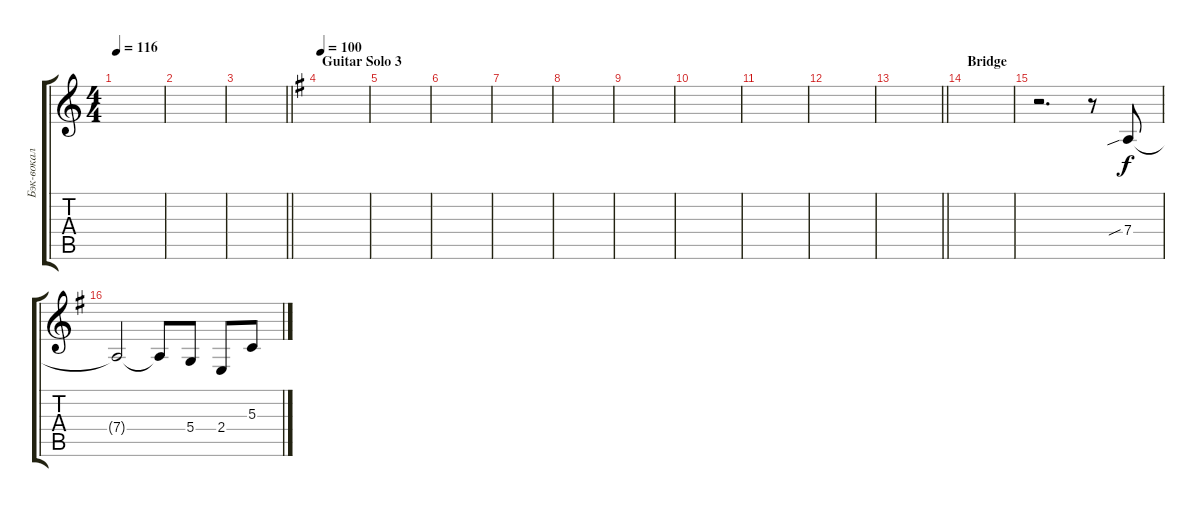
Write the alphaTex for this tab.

\track ("Бэк-вокал" "Бэк-вокал") {instrument choiraahs}
\staff {score tabs}
\tuning (E4 B3 G3 D3 A2 E2) {hide}
\ts (4 4)
\tempo 116
\clef g2
\ks aminor
|
|
\barLineRight lightlight
|
\section ("" "Guitar Solo 3")
\tempo 100
\ks eminor
|
|
|
|
|
|
|
|
|
\barLineRight lightlight
|
\section ("" "Bridge")
|
r.2{d} r.8 7.4{sib}.8 |
7.4{t}.2 7.4{t}.8 5.4.8 2.4.8 5.3.8
